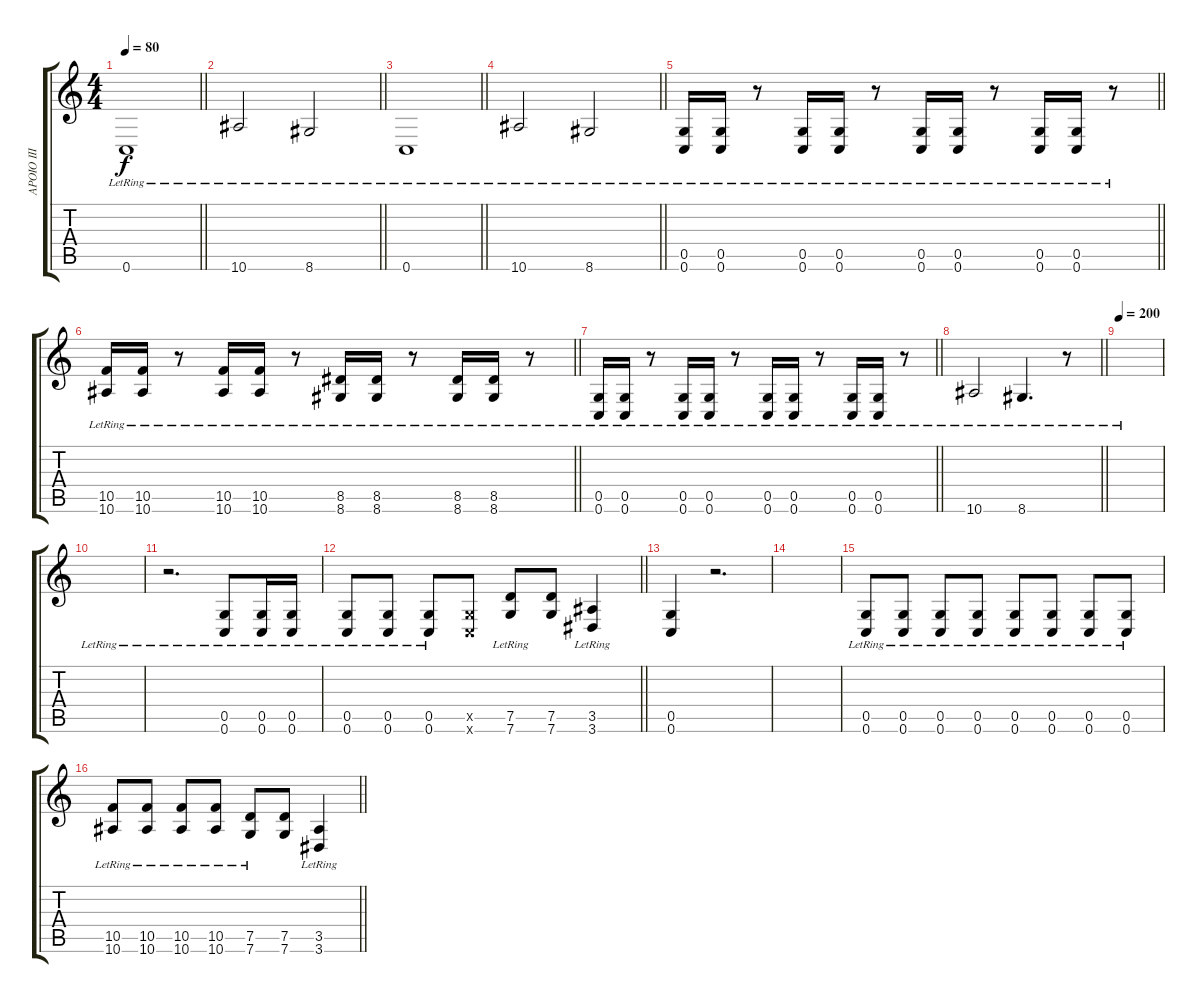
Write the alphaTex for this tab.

\track ("APOIO III" "APOIO III") {instrument electricguitarjazz}
\staff {score tabs}
\tuning (D4 A3 F3 C3 G2 C2) {hide}
\ts (4 4)
\section ("" "")
\tempo 80
\clef g2
\barLineRight lightlight
\ks c
0.6{lr}.1{dy f} |
\barLineRight lightlight
10.6{lr}.2 8.6{lr}.2 |
\barLineRight lightlight
0.6{lr}.1 |
\barLineRight lightlight
10.6{lr}.2 8.6{lr}.2 |
\section ("" "")
\barLineRight lightlight
(0.5{lr} 0.6{lr}).16 (0.5{lr} 0.6{lr}).16 r.8 (0.5{lr} 0.6{lr}).16 (0.5{lr} 0.6{lr}).16 r.8 (0.5{lr} 0.6{lr}).16 (0.5{lr} 0.6{lr}).16 r.8 (0.5{lr} 0.6{lr}).16 (0.5{lr} 0.6{lr}).16 r.8 |
\barLineRight lightlight
(10.5{lr} 10.6{lr}).16 (10.5{lr} 10.6{lr}).16 r.8 (10.5{lr} 10.6{lr}).16 (10.5{lr} 10.6{lr}).16 r.8 (8.5{lr} 8.6{lr}).16 (8.5{lr} 8.6{lr}).16 r.8 (8.5{lr} 8.6{lr}).16 (8.5{lr} 8.6{lr}).16 r.8 |
\barLineRight lightlight
(0.5{lr} 0.6{lr}).16 (0.5{lr} 0.6{lr}).16 r.8 (0.5{lr} 0.6{lr}).16 (0.5{lr} 0.6{lr}).16 r.8 (0.5{lr} 0.6{lr}).16 (0.5{lr} 0.6{lr}).16 r.8 (0.5{lr} 0.6{lr}).16 (0.5{lr} 0.6{lr}).16 r.8 |
\barLineRight lightlight
10.6{lr}.2 8.6{lr}.4{d} r.8 |
\section ("" "")
\tempo 200
|
|
r.2{d} (0.5{lr} 0.6{lr}).8 (0.5{lr} 0.6{lr}).16 (0.5{lr} 0.6{lr}).16 |
\barLineRight lightlight
(0.5{lr} 0.6{lr}).8 (0.5{lr} 0.6{lr}).8 (0.5{lr} 0.6{lr}).8 (0.5{x} 0.6{x}).8 (7.5{lr} 7.6{lr}).8 (7.5 7.6).8 (3.5{lr} 3.6{lr}).4 |
(0.5 0.6).4 r.2{d} |
|
(0.5{lr} 0.6{lr}).8 (0.5{lr} 0.6{lr}).8 (0.5{lr} 0.6{lr}).8 (0.5{lr} 0.6{lr}).8 (0.5{lr} 0.6{lr}).8 (0.5{lr} 0.6{lr}).8 (0.5{lr} 0.6{lr}).8 (0.5{lr} 0.6{lr}).8 |
\barLineRight lightlight
(10.5{lr} 10.6{lr}).8 (10.5{lr} 10.6{lr}).8 (10.5{lr} 10.6{lr}).8 (10.5{lr} 10.6{lr}).8 (7.5{lr} 7.6{lr}).8 (7.5 7.6).8 (3.5{lr} 3.6{lr}).4
